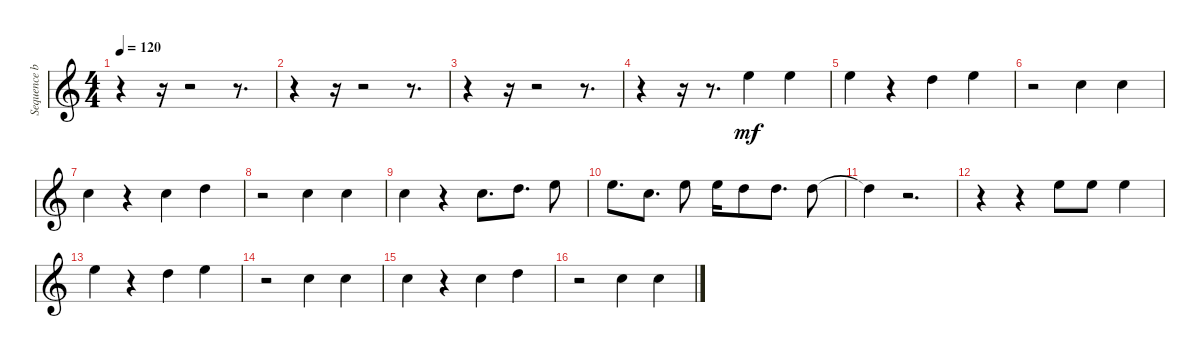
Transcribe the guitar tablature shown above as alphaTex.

\track ("Sequence by Geoffrey Carter 26th Januar" "Sequence b") {instrument pad2warm}
\staff {score}
\tuning (E4 B3 G3 D3 A2 E2 B1) {hide}
\ts (4 4)
\tempo 120
\clef g2
\ks c
r.4{dy mf} r.16 r.2 r.8{d} |
r.4 r.16 r.2 r.8{d} |
r.4 r.16 r.2 r.8{d} |
r.4 r.16 r.8{d} 12.1.4 12.1.4 |
12.1.4 r.4 10.1.4 12.1.4 |
r.2 8.1.4 8.1.4 |
8.1.4 r.4 8.1.4 10.1.4 |
r.2 8.1.4 8.1.4 |
8.1.4 r.4 8.1.8{d} 10.1.8{d} 12.1.8 |
12.1.8{d} 8.1.8{d} 12.1.8 12.1.16 10.1.8 10.1.8{d} 10.1.8 |
10.1{t}.4 r.2{d} |
r.4 r.4 12.1.8 12.1.8 12.1.4 |
12.1.4 r.4 10.1.4 12.1.4 |
r.2 8.1.4 8.1.4 |
8.1.4 r.4 8.1.4 10.1.4 |
r.2 8.1.4 8.1.4
